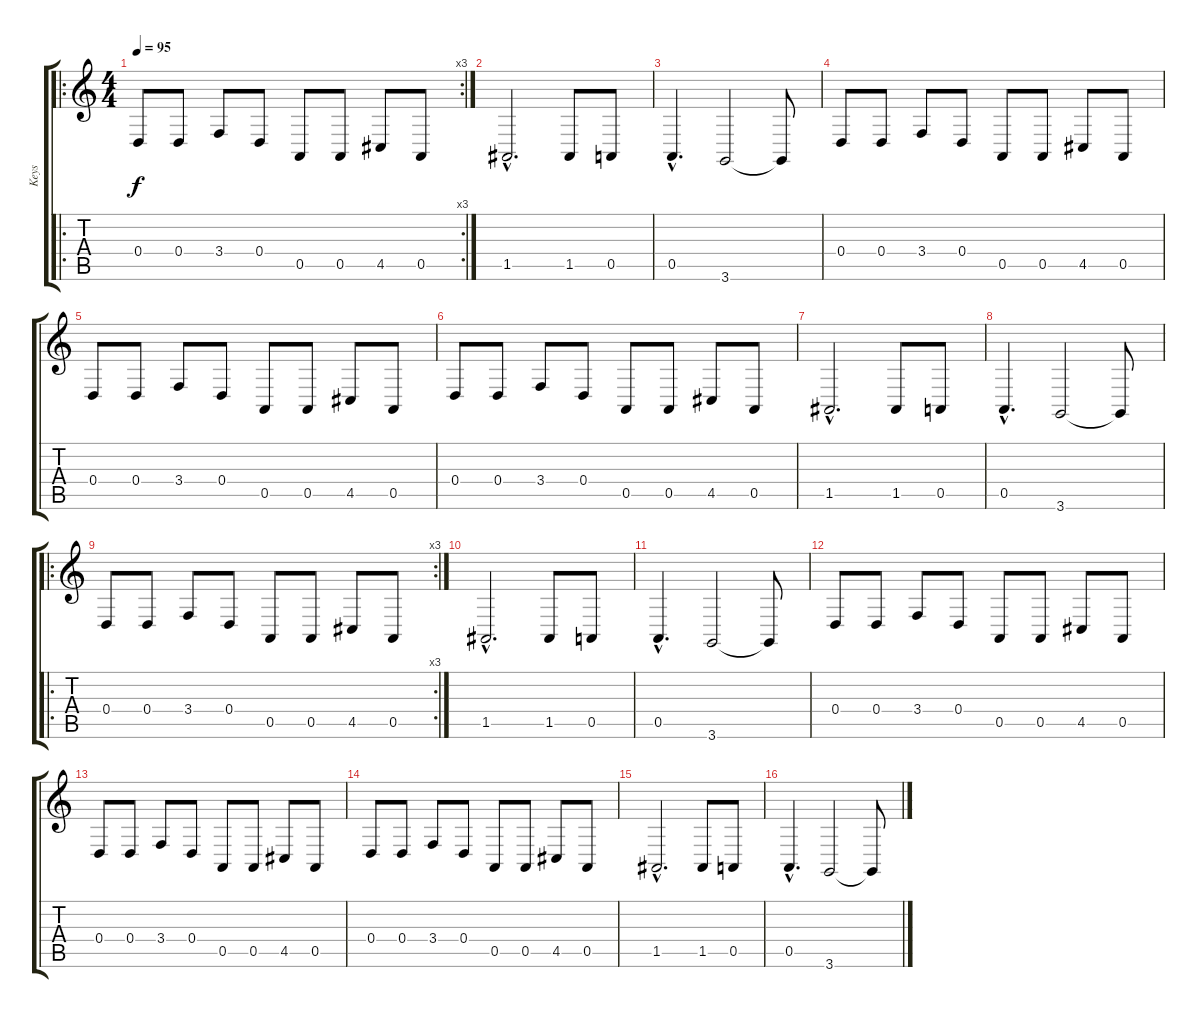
\track ("Keys" "Keys") {instrument rockorgan}
\staff {score tabs}
\tuning (E4 B3 G3 D3 A2 E2) {hide}
\ro
\rc 3
\ts (4 4)
\tempo 95
\clef g2
\ks c
0.4.8{dy f instrument rockorgan} 0.4.8 3.4.8 0.4.8 0.5.8 0.5.8 4.5.8 0.5.8 |
1.5{hac}.2{d} 1.5.8 0.5.8 |
0.5{hac}.4{d} 3.6.2 3.6{t}.8 |
0.4.8 0.4.8 3.4.8 0.4.8 0.5.8 0.5.8 4.5.8 0.5.8 |
0.4.8 0.4.8 3.4.8 0.4.8 0.5.8 0.5.8 4.5.8 0.5.8 |
0.4.8 0.4.8 3.4.8 0.4.8 0.5.8 0.5.8 4.5.8 0.5.8 |
1.5{hac}.2{d} 1.5.8 0.5.8 |
0.5{hac}.4{d} 3.6.2 3.6{t}.8 |
\ro
\rc 3
0.4.8 0.4.8 3.4.8 0.4.8 0.5.8 0.5.8 4.5.8 0.5.8 |
1.5{hac}.2{d} 1.5.8 0.5.8 |
0.5{hac}.4{d} 3.6.2 3.6{t}.8 |
0.4.8 0.4.8 3.4.8 0.4.8 0.5.8 0.5.8 4.5.8 0.5.8 |
0.4.8 0.4.8 3.4.8 0.4.8 0.5.8 0.5.8 4.5.8 0.5.8 |
0.4.8 0.4.8 3.4.8 0.4.8 0.5.8 0.5.8 4.5.8 0.5.8 |
1.5{hac}.2{d} 1.5.8 0.5.8 |
0.5{hac}.4{d} 3.6.2 3.6{t}.8
